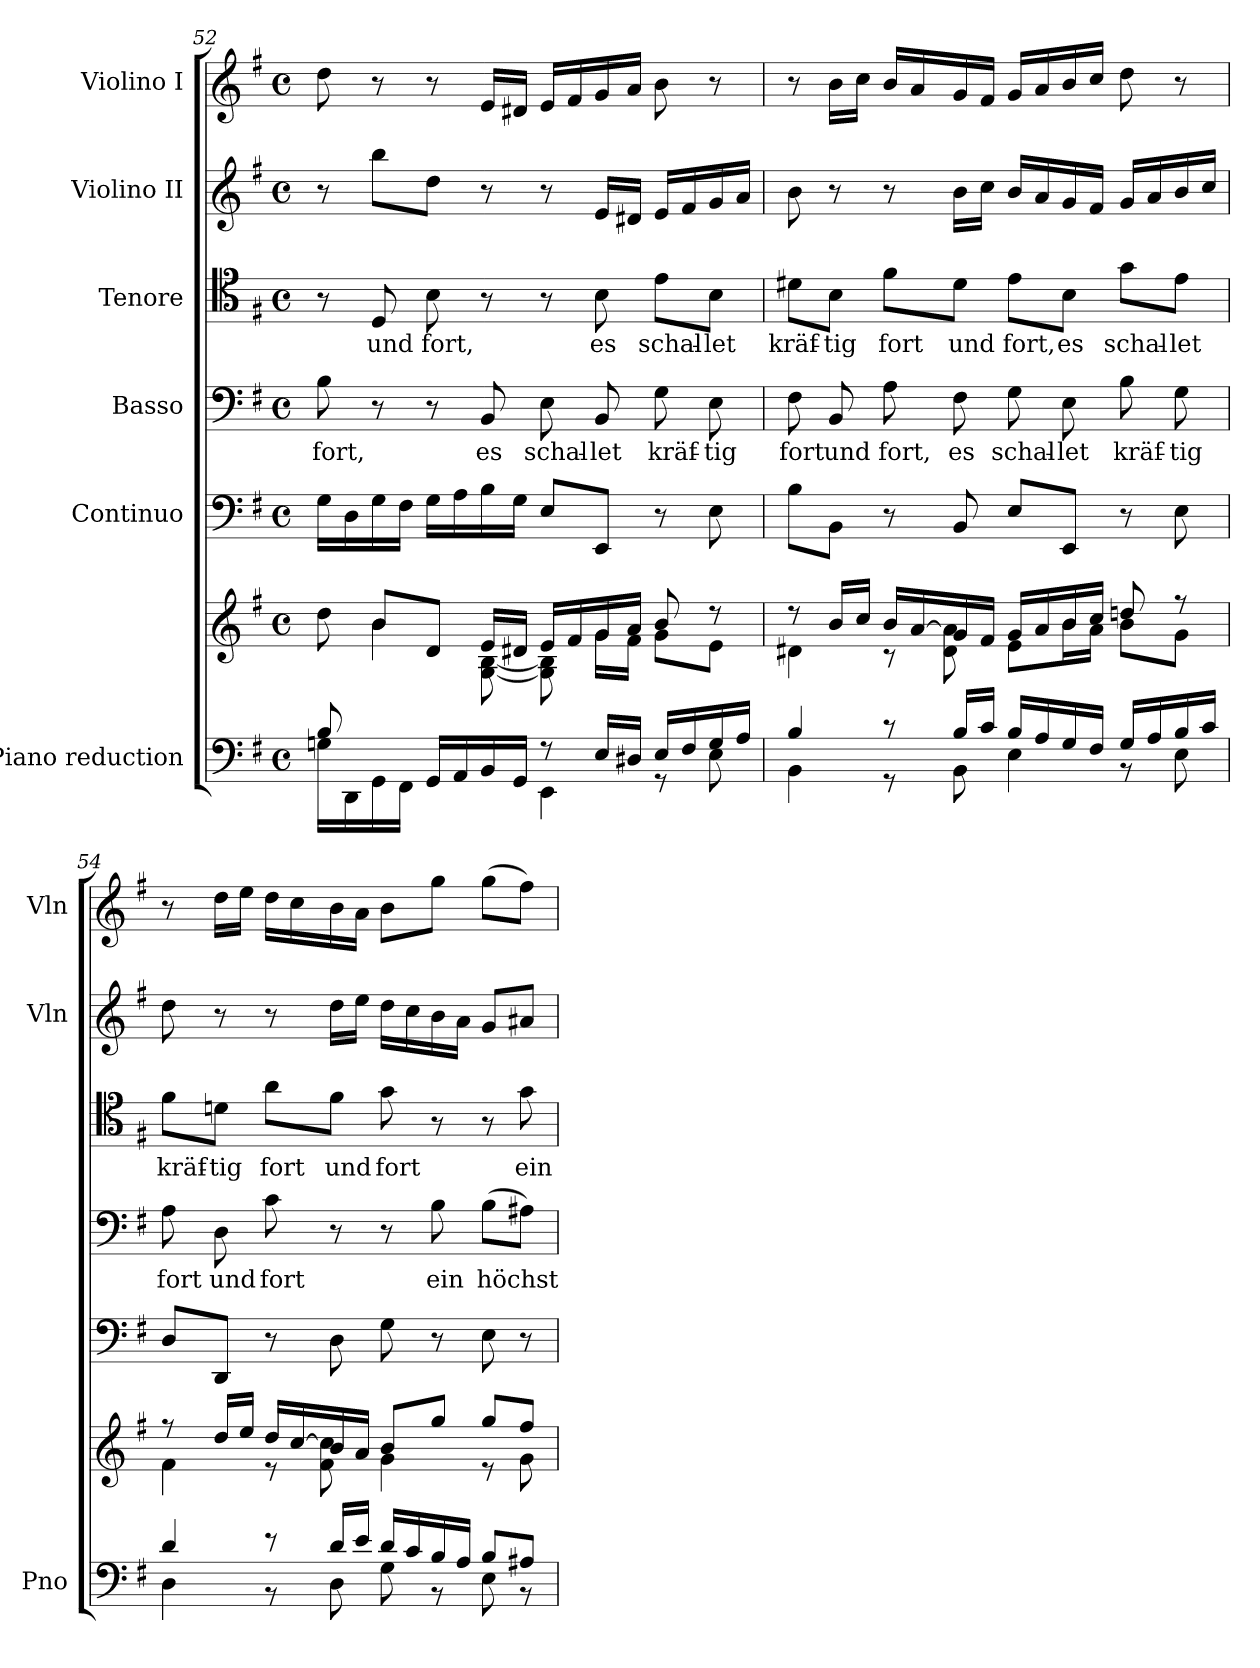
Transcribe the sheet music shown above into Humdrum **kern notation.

**kern	**kern	**kern	**kern	**text	**kern	**text	**kern	**kern
*part6	*part6	*part5	*part4	*part4	*part3	*part3	*part2	*part1
*staff7	*staff6	*staff5	*staff4	*staff4	*staff3	*staff3	*staff2	*staff1
*I"Piano reduction	*	*I"Continuo	*I"Basso	*	*I"Tenore	*	*I"Violino II	*I"Violino I
*I'Pno	*	*	*	*	*	*	*I'Vln	*I'Vln
!!LO:LB:g=z
*clefF4	*clefG2	*clefF4	*clefF4	*	*clefC4	*	*clefG2	*clefG2
*k[f#]	*k[f#]	*k[f#]	*k[f#]	*	*k[f#]	*	*k[f#]	*k[f#]
*M4/4	*M4/4	*M4/4	*M4/4	*	*M4/4	*	*M4/4	*M4/4
*met(c)	*met(c)	*met(c)	*met(c)	*	*met(c)	*	*met(c)	*met(c)
=52	=52	=52	=52	=52	=52	=52	=52	=52
*^	*^	*	*	*	*	*	*	*
*	*^	*	*	*	*	*	*	*	*	*
!	!	!	!	!	!	!	!LO:LY:b	!	!	!	!
8B/	2ryy	16Gn\LL	8dd\	8ryy	16G\LL	8B\	fort,	8r	.	8r	8dd\
.	.	16DD\	.	.	16D\	.	.	.	.	.	.
!	!	!	!	!	!	!	!	!	!LO:LY:b	!	!
2..ryy	.	16GG\	8b/L	4b\	16G\	8r	.	8D/	und	8bb\L	8r
.	.	16FF#\JJ	.	.	16F#\JJ	.	.	.	.	.	.
!	!	!	!	!	!	!	!	!	!LO:LY:b	!	!
.	.	16GG/LL	8d/J	.	16G\LL	8r	.	8B\	fort,	8dd\J	8r
.	.	16AA/	.	.	16A\	.	.	.	.	.	.
!	!	!	!	!	!	!	!LO:LY:b	!	!	!	!
.	.	16BB/	16e/LL	[8G\ [8B\	16B\	8BB/	es	8r	.	8r	16e/LL
.	.	16GG/JJ	16d#X/JJ	.	16G\JJ	.	.	.	.	.	16d#X/JJ
!	!	!	!	!	!	!	!LO:LY:b	!	!	!	!
.	8r	4EE\	16e/LL	8G\] 8B\]	8E/L	8E\	schal-	8r	.	8r	16e/LL
.	.	.	16f#/	.	.	.	.	.	.	.	16f#/
!	!	!	!	!	!	!	!LO:LY:b	!	!LO:LY:b	!	!
.	16E/LL	.	16g/	16g\LL	8EE/J	8BB/	-let	8B\	es	16e/LL	16g/
.	16D#X/JJ	.	16a/JJ	16f#\JJ	.	.	.	.	.	16d#X/JJ	16a/JJ
!	!	!	!	!	!	!	!LO:LY:b	!	!LO:LY:b	!	!
.	16E/LL	8r	8b/	8g\L	8r	8G\	kräf-	8e\L	schal-	16e/LL	8b\
.	16F#/	.	.	.	.	.	.	.	.	16f#/	.
!	!	!	!	!	!	!	!LO:LY:b	!	!LO:LY:b	!	!
.	16G/	8E\	8r	8e\J	8E\	8E\	-tig	8B\J	-let	16g/	8r
.	16A/JJ	.	.	.	.	.	.	.	.	16a/JJ	.
*	*v	*v	*	*	*	*	*	*	*	*	*
=53	=53	=53	=53	=53	=53	=53	=53	=53	=53	=53
!	!	!	!	!	!	!LO:LY:b	!	!LO:LY:b	!	!
4B/	4BB\	8r	4d#X\	8B\L	8F#\	fort	8d#X\L	kräf-	8b\	8r
!	!	!	!	!	!	!LO:LY:b	!	!LO:LY:b	!	!
.	.	16b/LL	.	8BB\J	8BB/	und	8B\J	-tig	8r	16b\LL
.	.	16cc/JJ	.	.	.	.	.	.	.	16cc\JJ
!	!	!	!	!	!	!LO:LY:b	!	!LO:LY:b	!	!
8r	8r	16b/LL	8r	8r	8A\	fort,	8f#\L	fort	8r	16b/LL
.	.	[16a/	.	.	.	.	.	.	.	16a/
!	!	!	!	!	!	!LO:LY:b	!	!LO:LY:b	!	!
16B/LL	8BB\	16g/	8d#\ 8a\]	8BB/	8F#\	es	8d#\J	und	16b\LL	16g/
16c/JJ	.	16f#/JJ	.	.	.	.	.	.	16cc\JJ	16f#/JJ
!	!	!	!	!	!	!LO:LY:b	!	!LO:LY:b	!	!
16B/LL	4E\	16g/LL	8e\L	8E/L	8G\	schal-	8e\L	fort,	16b/LL	16g/LL
16A/	.	16a/	.	.	.	.	.	.	16a/	16a/
!	!	!	!	!	!	!LO:LY:b	!	!LO:LY:b	!	!
16G/	.	16b/	16b\L	8EE/J	8E\	-let	8B\J	es	16g/	16b/
16F#/JJ	.	16cc/JJ	16a\JJ	.	.	.	.	.	16f#/JJ	16cc/JJ
!	!	!	!	!	!	!LO:LY:b	!	!LO:LY:b	!	!
16G/LL	8r	8ddn/	8b\L	8r	8B\	kräf-	8g\L	schal-	16g/LL	8dd\
16A/	.	.	.	.	.	.	.	.	16a/	.
!	!	!	!	!	!	!LO:LY:b	!	!LO:LY:b	!	!
16B/	8E\	8r	8g\J	8E\	8G\	-tig	8e\J	-let	16b/	8r
16c/JJ	.	.	.	.	.	.	.	.	16cc/JJ	.
=54	=54	=54	=54	=54	=54	=54	=54	=54	=54	=54
!	!	!	!	!	!	!LO:LY:b	!	!LO:LY:b	!	!
4d/	4D\	8r	4f#\	8D/L	8A\	fort	8f#\L	kräf-	8dd\	8r
!	!	!	!	!	!	!LO:LY:b	!	!LO:LY:b	!	!
.	.	16dd/LL	.	8DD/J	8D\	und	8dn\J	-tig	8r	16dd\LL
.	.	16ee/JJ	.	.	.	.	.	.	.	16ee\JJ
!	!	!	!	!	!	!LO:LY:b	!	!LO:LY:b	!	!
8r	8r	16dd/LL	8r	8r	8c\	fort	8a\L	fort	8r	16dd\LL
.	.	[16cc/	.	.	.	.	.	.	.	16cc\
!	!	!	!	!	!	!	!	!LO:LY:b	!	!
16d/LL	8D\	16b/	8f#\ 8cc\]	8D\	8r	.	8f#\J	und	16dd\LL	16b\
16e/JJ	.	16a/JJ	.	.	.	.	.	.	16ee\JJ	16a\JJ
!	!	!	!	!	!	!	!	!LO:LY:b	!	!
16d/LL	8G\	8b/L	4g\	8G\	8r	.	8g\	fort	16dd\LL	8b\L
16c/	.	.	.	.	.	.	.	.	16cc\	.
!	!	!	!	!	!	!LO:LY:b	!	!	!	!
16B/	8r	8gg/J	.	8r	8B\	ein	8r	.	16b\	8gg\J
16A/JJ	.	.	.	.	.	.	.	.	16a\JJ	.
!	!	!	!	!	!	!LO:LY:b	!	!	!	!
8B/L	8E\	8gg/L	8r	8E\	(>8B\L	höchst	8r	.	8g/L	(>8gg\L
!	!	!	!	!	!	!	!	!LO:LY:b	!	!
8A#X/J	8r	8ff#/J	8g\	8r	8A#X\J)	.	8g\	ein	8a#X/J	8ff#\J)
*v	*v	*	*	*	*	*	*	*	*	*
*	*v	*v	*	*	*	*	*	*	*
=	=	=	=	=	=	=	=	=
*-	*-	*-	*-	*-	*-	*-	*-	*-
